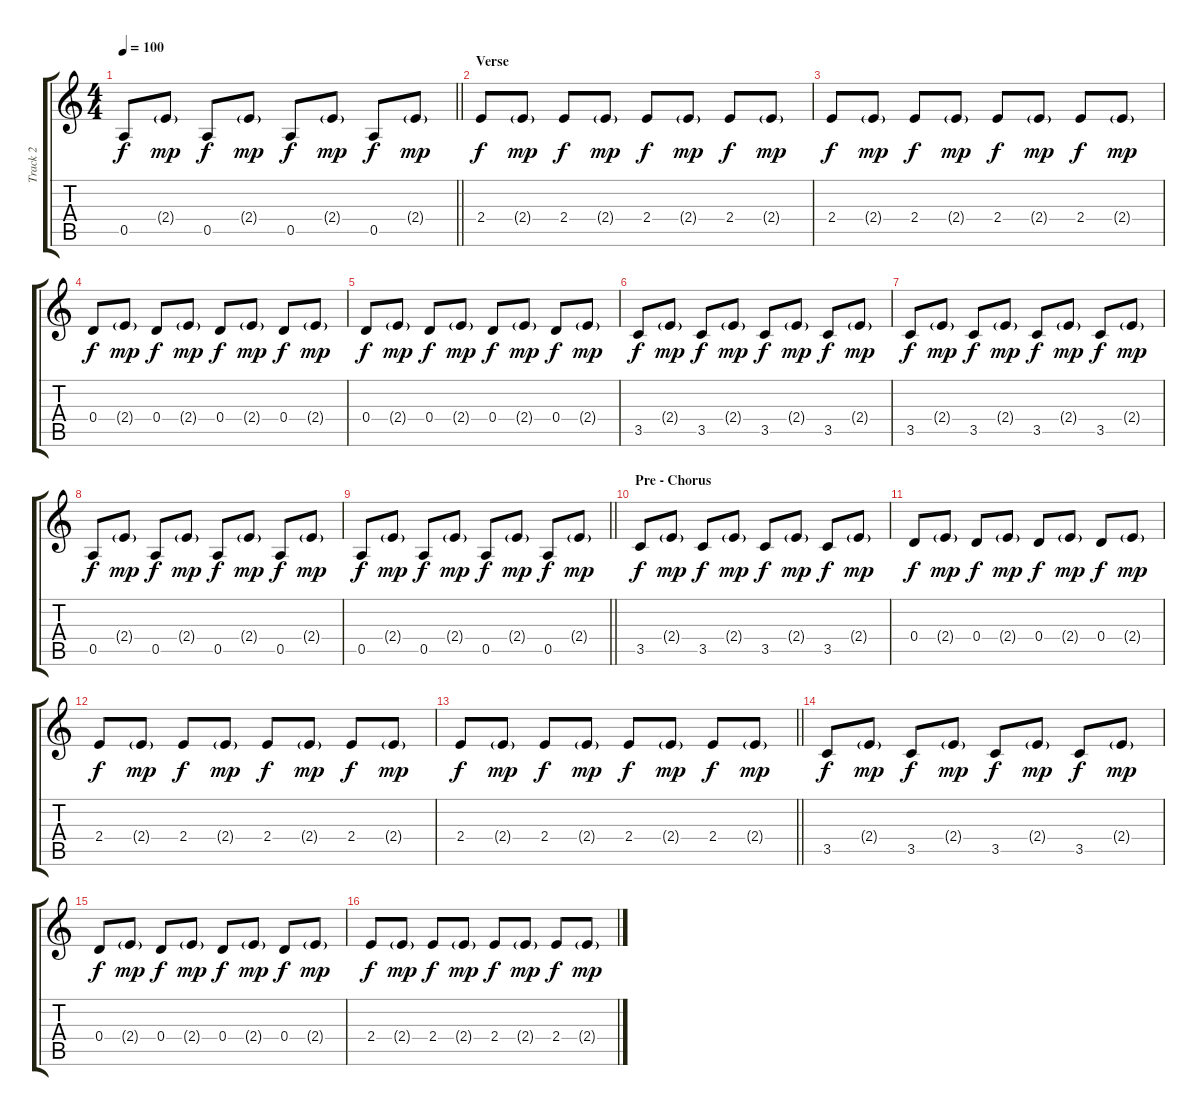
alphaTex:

\track ("Track 2" "Track 2") {instrument synthbass2}
\staff {score tabs}
\tuning (E4 B3 G3 D3 A2 E2) {hide}
\ts (4 4)
\tempo 100
\clef g2
\barLineRight lightlight
\ks c
0.5.8{dy f} 2.4{g}.8{dy mp} 0.5.8{dy f} 2.4{g}.8{dy mp} 0.5.8{dy f} 2.4{g}.8{dy mp} 0.5.8{dy f} 2.4{g}.8{dy mp} |
\section ("" "Verse")
2.4.8{dy f} 2.4{g}.8{dy mp} 2.4.8{dy f} 2.4{g}.8{dy mp} 2.4.8{dy f} 2.4{g}.8{dy mp} 2.4.8{dy f} 2.4{g}.8{dy mp} |
2.4.8{dy f} 2.4{g}.8{dy mp} 2.4.8{dy f} 2.4{g}.8{dy mp} 2.4.8{dy f} 2.4{g}.8{dy mp} 2.4.8{dy f} 2.4{g}.8{dy mp} |
0.4.8{dy f} 2.4{g}.8{dy mp} 0.4.8{dy f} 2.4{g}.8{dy mp} 0.4.8{dy f} 2.4{g}.8{dy mp} 0.4.8{dy f} 2.4{g}.8{dy mp} |
0.4.8{dy f} 2.4{g}.8{dy mp} 0.4.8{dy f} 2.4{g}.8{dy mp} 0.4.8{dy f} 2.4{g}.8{dy mp} 0.4.8{dy f} 2.4{g}.8{dy mp} |
3.5.8{dy f} 2.4{g}.8{dy mp} 3.5.8{dy f} 2.4{g}.8{dy mp} 3.5.8{dy f} 2.4{g}.8{dy mp} 3.5.8{dy f} 2.4{g}.8{dy mp} |
3.5.8{dy f} 2.4{g}.8{dy mp} 3.5.8{dy f} 2.4{g}.8{dy mp} 3.5.8{dy f} 2.4{g}.8{dy mp} 3.5.8{dy f} 2.4{g}.8{dy mp} |
0.5.8{dy f} 2.4{g}.8{dy mp} 0.5.8{dy f} 2.4{g}.8{dy mp} 0.5.8{dy f} 2.4{g}.8{dy mp} 0.5.8{dy f} 2.4{g}.8{dy mp} |
\barLineRight lightlight
0.5.8{dy f} 2.4{g}.8{dy mp} 0.5.8{dy f} 2.4{g}.8{dy mp} 0.5.8{dy f} 2.4{g}.8{dy mp} 0.5.8{dy f} 2.4{g}.8{dy mp} |
\section ("" "Pre - Chorus")
3.5.8{dy f} 2.4{g}.8{dy mp} 3.5.8{dy f} 2.4{g}.8{dy mp} 3.5.8{dy f} 2.4{g}.8{dy mp} 3.5.8{dy f} 2.4{g}.8{dy mp} |
0.4.8{dy f} 2.4{g}.8{dy mp} 0.4.8{dy f} 2.4{g}.8{dy mp} 0.4.8{dy f} 2.4{g}.8{dy mp} 0.4.8{dy f} 2.4{g}.8{dy mp} |
2.4.8{dy f} 2.4{g}.8{dy mp} 2.4.8{dy f} 2.4{g}.8{dy mp} 2.4.8{dy f} 2.4{g}.8{dy mp} 2.4.8{dy f} 2.4{g}.8{dy mp} |
\barLineRight lightlight
2.4.8{dy f} 2.4{g}.8{dy mp} 2.4.8{dy f} 2.4{g}.8{dy mp} 2.4.8{dy f} 2.4{g}.8{dy mp} 2.4.8{dy f} 2.4{g}.8{dy mp} |
3.5.8{dy f} 2.4{g}.8{dy mp} 3.5.8{dy f} 2.4{g}.8{dy mp} 3.5.8{dy f} 2.4{g}.8{dy mp} 3.5.8{dy f} 2.4{g}.8{dy mp} |
0.4.8{dy f} 2.4{g}.8{dy mp} 0.4.8{dy f} 2.4{g}.8{dy mp} 0.4.8{dy f} 2.4{g}.8{dy mp} 0.4.8{dy f} 2.4{g}.8{dy mp} |
2.4.8{dy f} 2.4{g}.8{dy mp} 2.4.8{dy f} 2.4{g}.8{dy mp} 2.4.8{dy f} 2.4{g}.8{dy mp} 2.4.8{dy f} 2.4{g}.8{dy mp}
